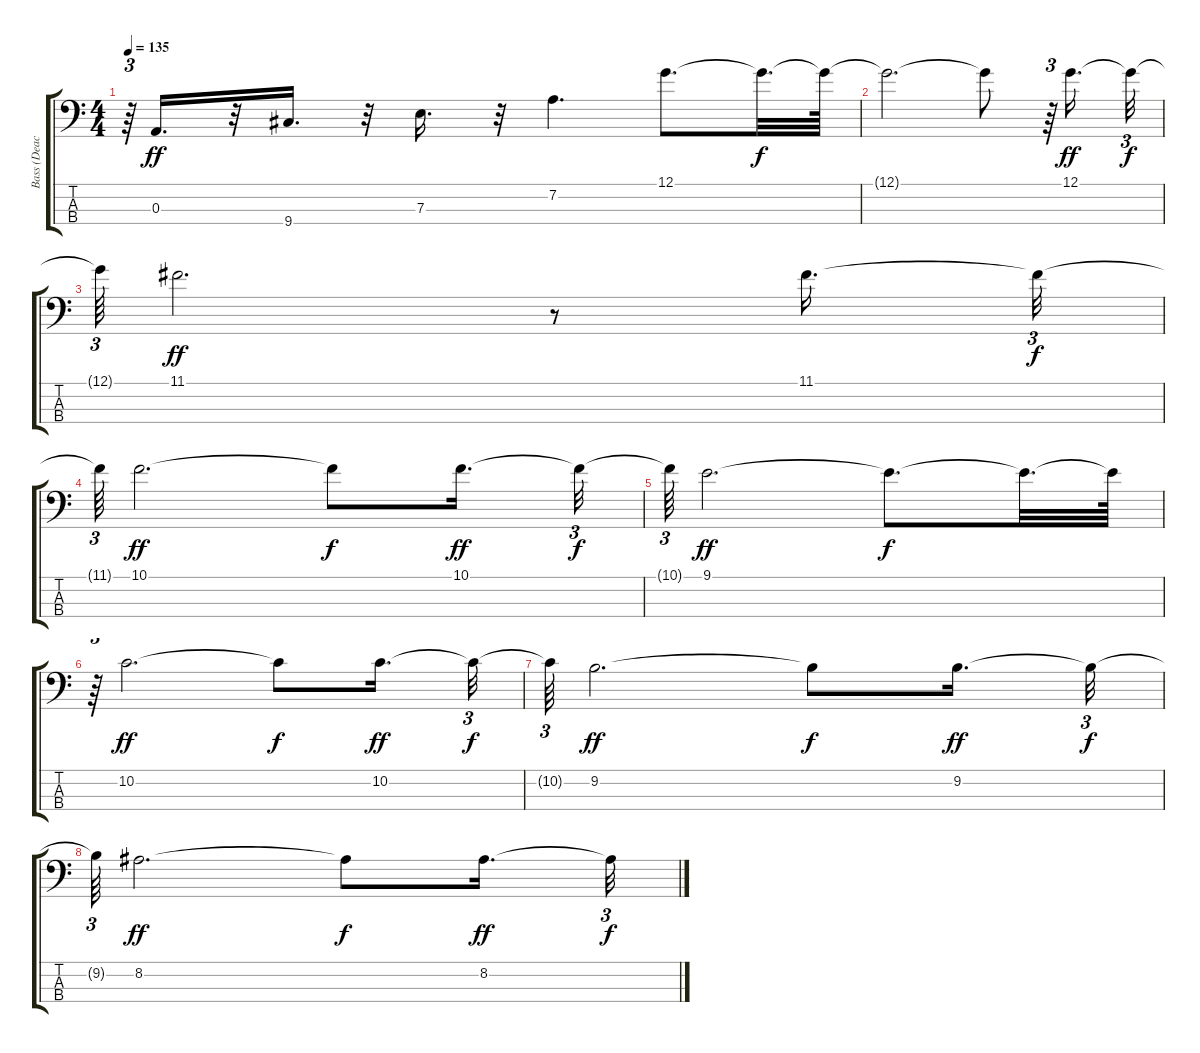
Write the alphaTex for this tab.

\track ("Bass (Deacon)" "Bass (Deac") {instrument electricbassfinger}
\staff {score tabs}
\tuning (G2 D2 A1 E1) {hide}
\ts (4 4)
\tempo 135
\clef f4
\ks c
r.64{tu (3 2) dy f} 0.3.16{d dy ff} r.32 9.4.16{d} r.32 7.3.16{d} r.32 7.2.4{d} 12.1.8{d} 12.1{t}.32{d dy f} 12.1{t}.64 |
12.1{t}.2{d} 12.1{t}.8 r.64{tu (3 2)} 12.1.16{d dy ff} 12.1{t}.32{tu (3 2) dy f} |
12.1{t}.64{tu (3 2)} 11.1.2{d dy ff} r.8 11.1.16{d} 11.1{t}.32{tu (3 2) dy f} |
11.1{t}.64{tu (3 2)} 10.1.2{d dy ff} 10.1{t}.8{dy f} 10.1.16{d dy ff} 10.1{t}.32{tu (3 2) dy f} |
10.1{t}.64{tu (3 2)} 9.1.2{d dy ff} 9.1{t}.8{d dy f} 9.1{t}.32{d} 9.1{t}.64 |
r.64{tu (3 2)} 10.2.2{d dy ff} 10.2{t}.8{dy f} 10.2.16{d dy ff} 10.2{t}.32{tu (3 2) dy f} |
10.2{t}.64{tu (3 2)} 9.2.2{d dy ff} 9.2{t}.8{dy f} 9.2.16{d dy ff} 9.2{t}.32{tu (3 2) dy f} |
9.2{t}.64{tu (3 2)} 8.2.2{d dy ff} 8.2{t}.8{dy f} 8.2.16{d dy ff} 8.2{t}.32{tu (3 2) dy f}
